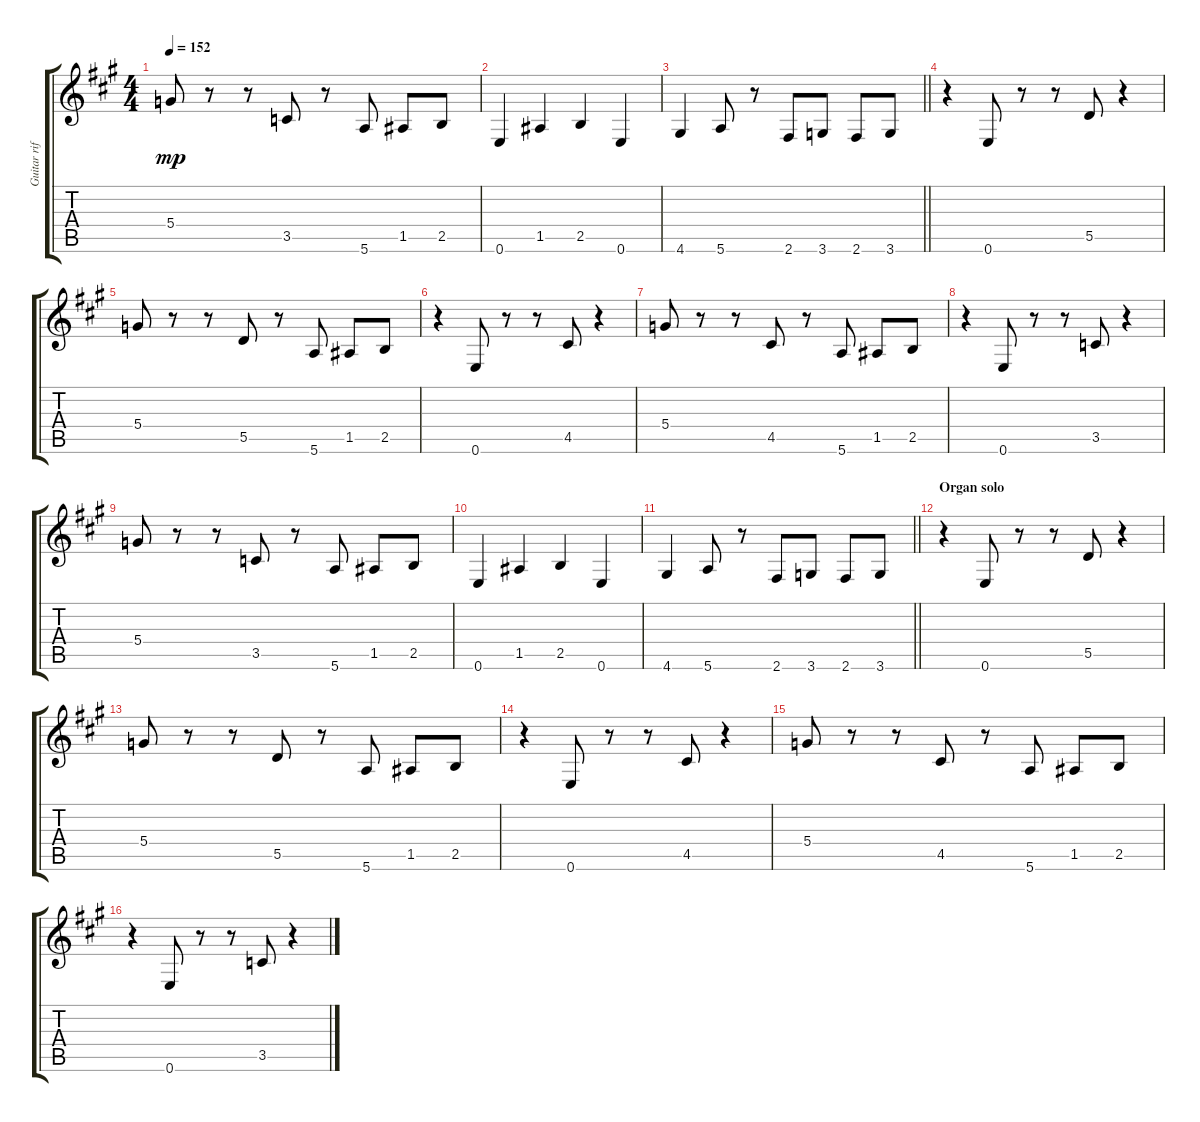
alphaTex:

\track ("Guitar riff overdrive" "Guitar rif") {instrument overdrivenguitar}
\staff {score tabs}
\tuning (E4 B3 G3 D3 A2 E2) {hide}
\ts (4 4)
\tempo 152
\clef g2
\ks a
5.4.8{dy mp} r.8 r.8 3.5.8 r.8 5.6.8 1.5.8 2.5.8 |
0.6.4 1.5.4 2.5.4 0.6.4 |
\barLineRight lightlight
4.6.4 5.6.8 r.8 2.6.8 3.6.8 2.6.8 3.6.8 |
r.4 0.6.8 r.8 r.8 5.5.8 r.4 |
5.4.8 r.8 r.8 5.5.8 r.8 5.6.8 1.5.8 2.5.8 |
r.4 0.6.8 r.8 r.8 4.5.8 r.4 |
5.4.8 r.8 r.8 4.5.8 r.8 5.6.8 1.5.8 2.5.8 |
r.4 0.6.8 r.8 r.8 3.5.8 r.4 |
5.4.8 r.8 r.8 3.5.8 r.8 5.6.8 1.5.8 2.5.8 |
0.6.4 1.5.4 2.5.4 0.6.4 |
\barLineRight lightlight
4.6.4 5.6.8 r.8 2.6.8 3.6.8 2.6.8 3.6.8 |
\section ("" "Organ solo")
r.4 0.6.8 r.8 r.8 5.5.8 r.4 |
5.4.8 r.8 r.8 5.5.8 r.8 5.6.8 1.5.8 2.5.8 |
r.4 0.6.8 r.8 r.8 4.5.8 r.4 |
5.4.8 r.8 r.8 4.5.8 r.8 5.6.8 1.5.8 2.5.8 |
r.4 0.6.8 r.8 r.8 3.5.8 r.4
